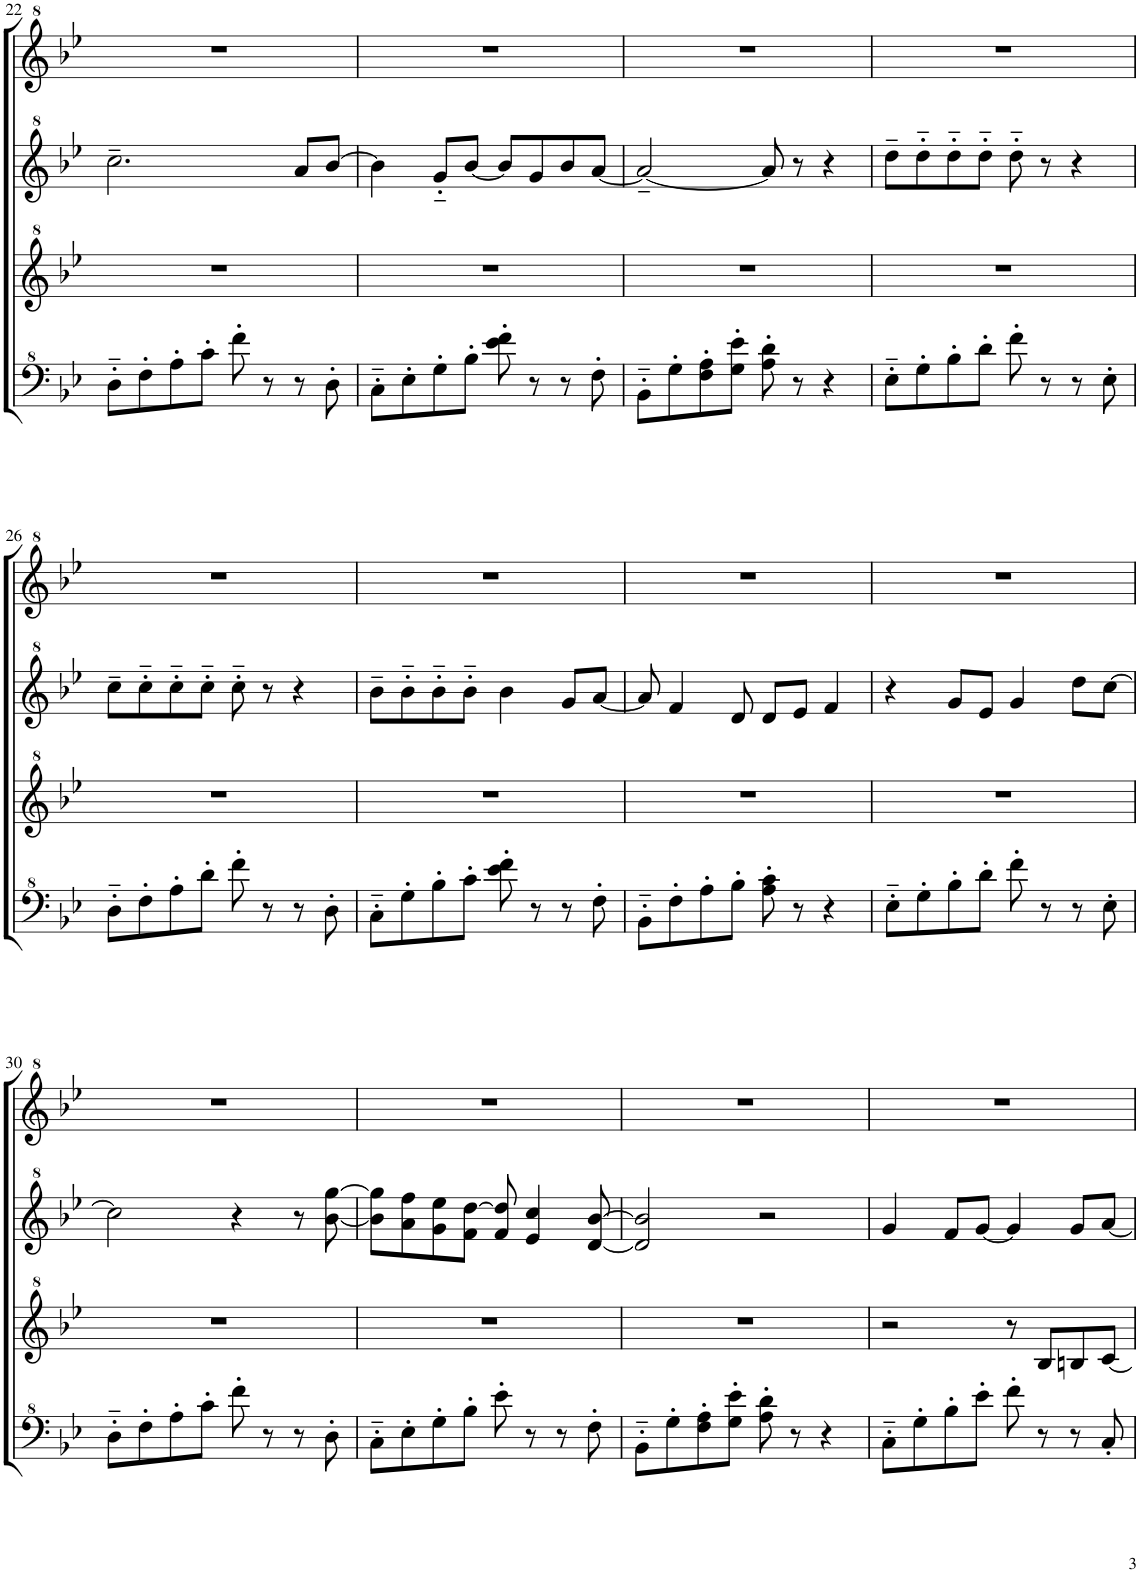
**kern	**kern	**kern	**kern
*part1	*part1	*part1	*part1
*staff4	*staff3	*staff2	*staff1
*I"Model III	*	*	*
!!LO:PB:g=z
*clefF^4	*clefG^2	*clefG^2	*clefG^2
*k[b-e-]	*k[b-e-]	*k[b-e-]	*k[b-e-]
*M4/4	*M4/4	*M4/4	*M4/4
=22	=22	=22	=22
8d'~\L	1r	2.ccc~\	1r
8f'\	.	.	.
8a'\	.	.	.
8cc'\J	.	.	.
8ff'\	.	.	.
8r	.	.	.
8r	.	8aa/L	.
8d'\	.	[8bb-/J	.
=23	=23	=23	=23
8c'~\L	1r	4bb-\]	1r
8e-'\	.	.	.
8g'\	.	8gg'~/L	.
8b-'\J	.	[8bb-/J	.
8ee-\' 8ff\'	.	8bb-/L]	.
8r	.	8gg/	.
8r	.	8bb-/	.
8f'\	.	[8aa/J	.
=24	=24	=24	=24
8B-'~\L	1r	2aa~/_	1r
8g'\	.	.	.
8f\' 8a\'	.	.	.
8g\' 8ee-\'J	.	.	.
8a\' 8dd\'	.	8aa/]	.
8r	.	8r	.
4r	.	4r	.
=25	=25	=25	=25
8e-'~\L	1r	8ddd~\L	1r
8g'\	.	8ddd'~\	.
8b-'\	.	8ddd'~\	.
8dd'\J	.	8ddd'~\J	.
8ff'\	.	8ddd'~\	.
8r	.	8r	.
8r	.	4r	.
8e-'\	.	.	.
!!LO:LB:g=z
=26	=26	=26	=26
8d'~\L	1r	8ccc~\L	1r
8f'\	.	8ccc'~\	.
8a'\	.	8ccc'~\	.
8dd'\J	.	8ccc'~\J	.
8ff'\	.	8ccc'~\	.
8r	.	8r	.
8r	.	4r	.
8d'\	.	.	.
=27	=27	=27	=27
8c'~\L	1r	8bb-~\L	1r
8g'\	.	8bb-'~\	.
8b-'\	.	8bb-'~\	.
8cc'\J	.	8bb-'~\J	.
8ee-\' 8ff\'	.	4bb-\	.
8r	.	.	.
8r	.	8gg/L	.
8f'\	.	[8aa/J	.
=28	=28	=28	=28
8B-'~\L	1r	8aa/]	1r
8f'\	.	4ff/	.
8a'\	.	.	.
8b-'\J	.	8dd/	.
8a\' 8cc\'	.	8dd/L	.
8r	.	8ee-/J	.
4r	.	4ff/	.
=29	=29	=29	=29
8e-'~\L	1r	4r	1r
8g'\	.	.	.
8b-'\	.	8gg/L	.
8dd'\J	.	8ee-/J	.
8ff'\	.	4gg/	.
8r	.	.	.
8r	.	8ddd\L	.
8e-'\	.	[8ccc\J	.
!!LO:LB:g=z
=30	=30	=30	=30
8d'~\L	1r	2ccc\]	1r
8f'\	.	.	.
8a'\	.	.	.
8cc'\J	.	.	.
8ff'\	.	4r	.
8r	.	.	.
8r	.	8r	.
8d'\	.	[8bb-\ [8ggg\	.
=31	=31	=31	=31
8c'~\L	1r	8bb-\] 8ggg\]L	1r
8e-'\	.	8aa\ 8fff\	.
8g'\	.	8gg\ 8eee-\	.
8b-'\J	.	8ff\ [8ddd\J	.
8ee-'\	.	8ff/ 8ddd/]	.
8r	.	4ee-/ 4ccc/	.
8r	.	.	.
8f'\	.	[8dd/ [8bb-/	.
=32	=32	=32	=32
8B-'~\L	1r	2dd/] 2bb-/]	1r
8g'\	.	.	.
8f\' 8a\'	.	.	.
8g\' 8ee-\'J	.	.	.
8a\' 8dd\'	.	2r	.
8r	.	.	.
4r	.	.	.
=33	=33	=33	=33
8c'~\L	2r	4gg/	1r
8g'\	.	.	.
8b-'\	.	8ff/L	.
8ee-'\J	.	[8gg/J	.
8ff'\	8r	4gg/]	.
8r	8b-/L	.	.
8r	8bn/	8gg/L	.
8c'/	[8cc/J	[8aa/J	.
=	=	=	=
*-	*-	*-	*-
